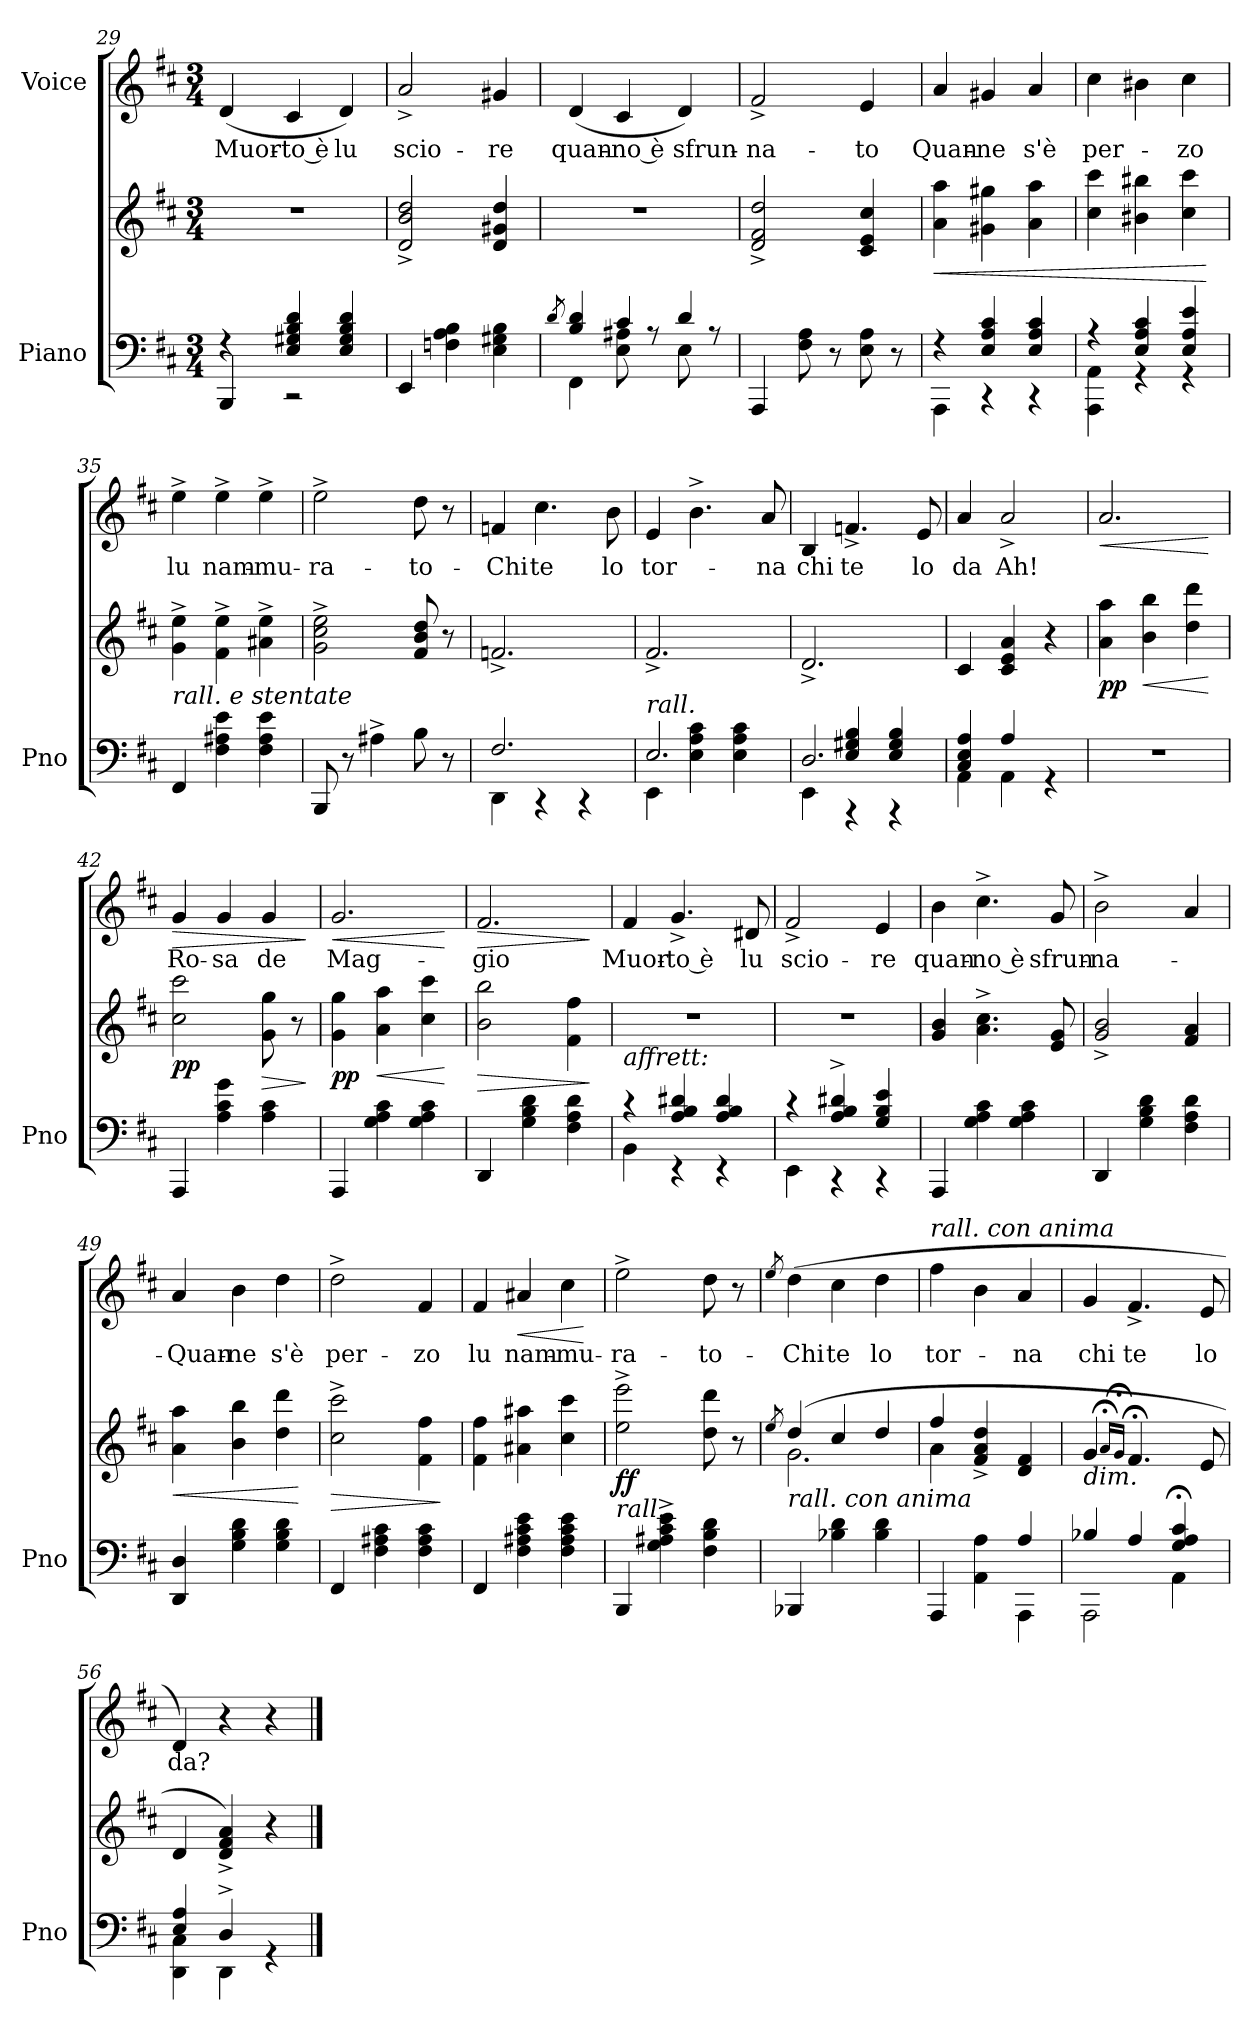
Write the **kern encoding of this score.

**kern	**kern	**dynam	**kern	**text	**dynam
*part2	*part2	*part2	*part1	*part1	*part1
*staff3	*staff2	*staff2/3	*staff1	*staff1	*staff1
*I"Piano	*	*	*I"Voice	*	*
*I'Pno	*	*	*	*	*
*clefF4	*clefG2	*	*clefG2	*	*
*k[f#c#]	*k[f#c#]	*	*k[f#c#]	*	*
*M3/4	*M3/4	*	*M3/4	*	*
=29	=29	=29	=29	=29	=29
*^	*	*	*	*	*
!	!	!	!	!	!LO:LY:b	!
4r	4BBB/	2.r	.	(>4d/	Muor-	.
!	!	!	!	!	!LO:LY:b	!
4E/ 4G#X/ 4B/ 4d/	2r	.	.	4c#/	to è	.
!	!	!	!	!	!LO:LY:b	!
4E/ 4G#/ 4B/ 4d/	.	.	.	4d/)	lu	.
*v	*v	*	*	*	*	*
=30	=30	=30	=30	=30	=30
!	!	!	!	!LO:LY:b	!
4EE/	2d/^ 2b/^ 2dd/^	.	2a^/	scio-	.
4Fn\ 4A\ 4B\	.	.	.	.	.
!	!	!	!	!LO:LY:b	!
4E\ 4G#X\ 4B\	4d/ 4g#X/ 4dd/	.	4g#X/	re	.
=31	=31	=31	=31	=31	=31
8qd/	.	.	.	.	.
*^	*	*	*	*	*
!	!	!	!	!	!LO:LY:b	!
4B/ 4d/	4FF#\	2.r	.	(>4d/	quan-	.
!	!	!	!	!	!LO:LY:b	!
4c#/	8E\ 8A#X\	.	.	4c#/	no è	.
.	8rA	.	.	.	.	.
!	!	!	!	!	!LO:LY:b	!
4d/	8E\	.	.	4d/)	sfrun-	.
.	8rA	.	.	.	.	.
!!LO:LB:g=z
=32	=32	=32	=32	=32	=32	=32
!	!	!	!	!	!LO:LY:b	!
*v	*v	*	*	*	*	*
4AAA/	2d/^ 2f#/^ 2dd/^	.	2f#^/	na-	.
8F#\ 8A\	.	.	.	.	.
8r	.	.	.	.	.
!	!	!	!	!LO:LY:b	!
8E\ 8A\	4c#/ 4e/ 4cc#/	.	4e/	to	.
8r	.	.	.	.	.
=33	=33	=33	=33	=33	=33
*^	*	*	*	*	*
!	!	!	!LO:HP:b	!	!LO:LY:b	!
4r	4AAA\	4a\ 4aa\	<	4a/	Quan-	.
!	!	!	!	!	!LO:LY:b	!
4E/ 4A/ 4c#/	4r	4g#X\ 4gg#X\	.	4g#X/	ne	.
!	!	!	!	!	!LO:LY:b	!
4E/ 4A/ 4c#/	4r	4a\ 4aa\	.	4a/	s'è	.
=34	=34	=34	=34	=34	=34	=34
!	!	!	!	!	!LO:LY:b	!
4r	4AAA\ 4AA\	4cc#\ 4ccc#\	.	4cc#\	per-	.
4E/ 4A/ 4c#/	4r	4b#X\ 4bb#X\	.	4b#X\	.	.
!	!	!	!	!	!LO:LY:b	!
4E/ 4A/ 4e/	4r	4cc#\ 4ccc#\	.	4cc#\	-zo	.
*v	*v	*	*	*	*	*
.	.	[	.	.	.
=35	=35	=35	=35	=35	=35
!LO:TX:a:i:t=rall. e stentate	!	!	!	!	!
!	!	!	!	!LO:LY:b	!
4FF#/	4g\^ 4ee\^	.	4ee^\	lu	.
!	!	!	!	!LO:LY:b	!
4F#\ 4A#X\ 4e\	4f#\^ 4ee\^	.	4ee^\	nam-	.
!	!	!	!	!LO:LY:b	!
4F#\ 4A#\ 4e\	4a#X\^ 4ee\^	.	4ee^\	mu-	.
=36	=36	=36	=36	=36	=36
!	!	!	!	!LO:LY:b	!
8BBB/	2g\^ 2cc#\^ 2ee\^	.	2ee^\	ra-	.
8r	.	.	.	.	.
4A#X^\	.	.	.	.	.
!	!	!	!	!LO:LY:b	!
8B\	8f#/ 8b/ 8dd/	.	8dd\	to-	.
8r	8r	.	8r	.	.
=37	=37	=37	=37	=37	=37
*^	*	*	*	*	*
!	!	!	!	!	!LO:LY:b	!
2.F#/	4DD\	2.fn^/	.	4fn/	Chi	.
!	!	!	!	!	!LO:LY:b	!
.	4r	.	.	4.cc#\	te	.
.	4r	.	.	.	.	.
!	!	!	!	!	!LO:LY:b	!
.	.	.	.	8b\	lo	.
=38	=38	=38	=38	=38	=38	=38
!LO:TX:a:i:t=rall.	!	!	!	!	!	!
!	!	!	!	!	!LO:LY:b	!
2.E/	4EE\	2.f#^/	.	4e/	tor-	.
.	4E\ 4A\ 4c#\	.	.	4.b^\	.	.
.	4E\ 4A\ 4c#\	.	.	.	.	.
!	!	!	!	!	!LO:LY:b	!
.	.	.	.	8a/	-na	.
!!LO:LB:g=z
=39	=39	=39	=39	=39	=39	=39
*	*^	*	*	*	*	*
!	!	!	!	!	!	!LO:LY:b	!
2.D/	4EE\	4ryy	2.d^/	.	4B/	chi	.
!	!	!	!	!	!	!LO:LY:b	!
.	4E/ 4G#X/ 4B/	4rAAA	.	.	4.fn^/	te	.
.	4E/ 4G#/ 4B/	4rAAA	.	.	.	.	.
!	!	!	!	!	!	!LO:LY:b	!
.	.	.	.	.	8e/	lo	.
*	*v	*v	*	*	*	*	*
=40	=40	=40	=40	=40	=40	=40
!	!	!	!	!	!LO:LY:b	!
4C#/ 4E/ 4A/	4AA\	4c#/	.	4a/	da	.
!	!	!	!	!	!LO:LY:b	!
4A/	4AA\	4c#/ 4e/ 4a/	.	2a^/	Ah!	.
4rGG	4ryy	4r	.	.	.	.
=41	=41	=41	=41	=41	=41	=41
!	!	!	!LO:DY:b	!	!	!LO:HP:b
*v	*v	*	*	*	*	*
2.r	4a\ 4aa\	pp	2.a/	.	<
!	!	!LO:HP:b	!	!	!
.	4b\ 4bb\	<	.	.	.
.	4dd\ 4ddd\	.	.	.	.
.	.	[	.	.	[
=42	=42	=42	=42	=42	=42
!	!	!LO:DY:b	!	!LO:LY:b	!LO:HP:b
4AAA/	2cc#\ 2ccc#\	pp	4g/	Ro-	>
!	!	!	!	!LO:LY:b	!
4A\ 4c#\ 4g\	.	.	4g/	sa	.
!	!	!LO:HP:b	!	!LO:LY:b	!
4A\ 4c#\	8g\ 8gg\	>	4g/	de	.
.	8r	.	.	.	.
.	.	]	.	.	]
=43	=43	=43	=43	=43	=43
!	!	!LO:DY:b	!	!LO:LY:b	!LO:HP:b
4AAA/	4g\ 4gg\	pp	2.g/	Mag-	<
!	!	!LO:HP:b	!	!	!
4G\ 4A\ 4c#\	4a\ 4aa\	<	.	.	.
4G\ 4A\ 4c#\	4cc#\ 4ccc#\	.	.	.	.
.	.	[	.	.	[
=44	=44	=44	=44	=44	=44
!	!	!LO:HP:b	!	!LO:LY:b	!LO:HP:b
4DD/	2b\ 2bb\	>	2.f#/	gio	>
4G\ 4B\ 4d\	.	.	.	.	.
4F#\ 4A\ 4d\	4f#\ 4ff#\	.	.	.	.
.	.	]	.	.	]
=45	=45	=45	=45	=45	=45
*^	*	*	*	*	*
!LO:TX:a:i:t=affrett&colon;	!	!	!	!	!	!
!	!	!	!	!	!LO:LY:b	!
4r	4BB\	2.r	.	4f#/	Muor-	.
!	!	!	!	!	!LO:LY:b	!
4A/ 4B/ 4d#X/	4r	.	.	4.g^/	to è	.
4A/ 4B/ 4d#/	4r	.	.	.	.	.
!	!	!	!	!	!LO:LY:b	!
.	.	.	.	8d#X/	lu	.
=46	=46	=46	=46	=46	=46	=46
!	!	!	!	!	!LO:LY:b	!
4r	4EE\	2.r	.	2f#^/	scio-	.
4A/^ 4B/^ 4d#X/^	4r	.	.	.	.	.
!	!	!	!	!	!LO:LY:b	!
4G/ 4B/ 4e/	4r	.	.	4e/	re	.
!!LO:PB:g=z
=47	=47	=47	=47	=47	=47	=47
!	!	!	!	!	!LO:LY:b	!
*v	*v	*	*	*	*	*
4AAA/	4g/ 4b/	.	4b\	quan-	.
!	!	!	!	!LO:LY:b	!
4G\ 4A\ 4c#\	4.a\^ 4.cc#\^	.	4.cc#^\	no è	.
4G\ 4A\ 4c#\	.	.	.	.	.
!	!	!	!	!LO:LY:b	!
.	8e/ 8g/	.	8g/	sfrun-	.
=48	=48	=48	=48	=48	=48
!	!	!	!	!LO:LY:b	!
4DD/	2g/^ 2b/^	.	2b^\	na-	.
4G\ 4B\ 4d\	.	.	.	.	.
4F#\ 4A\ 4d\	4f#/ 4a/	.	4a/	.	.
=49	=49	=49	=49	=49	=49
!	!	!LO:HP:b	!	!LO:LY:b	!
4DD/ 4D/	4a\ 4aa\	<	4a/	Quan-	.
!	!	!	!	!LO:LY:b	!
4G\ 4B\ 4d\	4b\ 4bb\	.	4b\	ne	.
!	!	!	!	!LO:LY:b	!
4G\ 4B\ 4d\	4dd\ 4ddd\	.	4dd\	s'è	.
.	.	[	.	.	.
=50	=50	=50	=50	=50	=50
!	!	!LO:HP:b	!	!LO:LY:b	!
4FF#/	2cc#\^ 2ccc#\^	>	2dd^\	per-	.
4F#\ 4A#X\ 4c#\	.	.	.	.	.
!	!	!	!	!LO:LY:b	!
4F#\ 4A#\ 4c#\	4f#\ 4ff#\	.	4f#/	-zo	.
.	.	]	.	.	.
=51	=51	=51	=51	=51	=51
!	!	!	!	!LO:LY:b	!
4FF#/	4f#\ 4ff#\	.	4f#/	lu	.
!	!	!	!	!LO:LY:b	!LO:HP:b
4F#\ 4A#X\ 4c#\ 4e\	4a#X\ 4aa#X\	.	4a#X/	nam-	<
!	!	!	!	!LO:LY:b	!
4F#\ 4A#\ 4c#\ 4e\	4cc#\ 4ccc#\	.	4cc#\	mu-	.
.	.	.	.	.	[
=52	=52	=52	=52	=52	=52
!LO:TX:a:i:t=rall.	!	!	!	!	!
!	!	!LO:DY:b	!	!LO:LY:b	!
4BBB/	2ee\^ 2eee\^	ff	2ee^\	ra-	.
4G\^ 4A#X\^ 4c#\^ 4e\^	.	.	.	.	.
!	!	!	!	!LO:LY:b	!
4F#\ 4B\ 4d\	8dd\ 8ddd\	.	8dd\	to-	.
.	8r	.	8r	.	.
!!LO:LB:g=z
=53	=53	=53	=53	=53	=53
.	8qee/	.	8qee/	.	.
*	*^	*	*	*	*
!LO:TX:a:i:t=rall. con anima	!	!	!	!	!	!
!	!	!	!	!	!LO:LY:b	!
4BBB-X/	(>4dd/	2.g\	.	(>4dd\	Chi	.
!	!	!	!	!	!LO:LY:b	!
4B-X\ 4d\	4cc#/	.	.	4cc#\	te	.
!	!	!	!	!	!LO:LY:b	!
4B-\ 4d\	4dd/	.	.	4dd\	lo	.
=54	=54	=54	=54	=54	=54	=54
*	*	*	*	*MM95	*	*
*^	*	*	*	*	*	*
!	!	!	!	!	!LO:TX:a:i:t=rall. con anima	!	!
!	!	!	!	!	!	!LO:LY:b	!
4AAA/	2ryy	4ff#/	4a\	.	4ff#\	tor-	.
4AA\ 4A\	.	4f#/^ 4a/^ 4dd/^	2ryy	.	4b\	.	.
!	!	!	!	!	!	!LO:LY:b	!
4A/	4AAA\	4d/ 4f#/	.	.	4a/	-na	.
*	*	*v	*v	*	*	*	*
=55	=55	=55	=55	=55	=55	=55
!	!	!LO:TX:b:i:t=dim.	!	!	!	!
!	!	!	!	!	!LO:LY:b	!
4B-X/	2AAA\	4g/	.	4g/	chi	.
.	.	16qa;</LL	.	.	.	.
.	.	16qg;</JJ	.	.	.	.
!	!	!	!	!	!LO:LY:b	!
4A/	.	4.f#;</	.	4.f#^/	te	.
4G/;< 4A/;< 4c#/;<	4AA\	.	.	.	.	.
!	!	!	!	!	!LO:LY:b	!
.	.	8e/	.	8e/	lo	.
=56	=56	=56	=56	=56	=56	=56
!	!	!	!	!	!LO:LY:b	!
4E/ 4A/	4DD\ 4C#\	4d/	.	4d/)	da?	.
4D^/	4DD\	4d/^ 4f#/^ 4a/^)	.	4r	.	.
4rGG	4ryy	4r	.	4r	.	.
*v	*v	*	*	*	*	*
==	==	==	==	==	==
*-	*-	*-	*-	*-	*-
